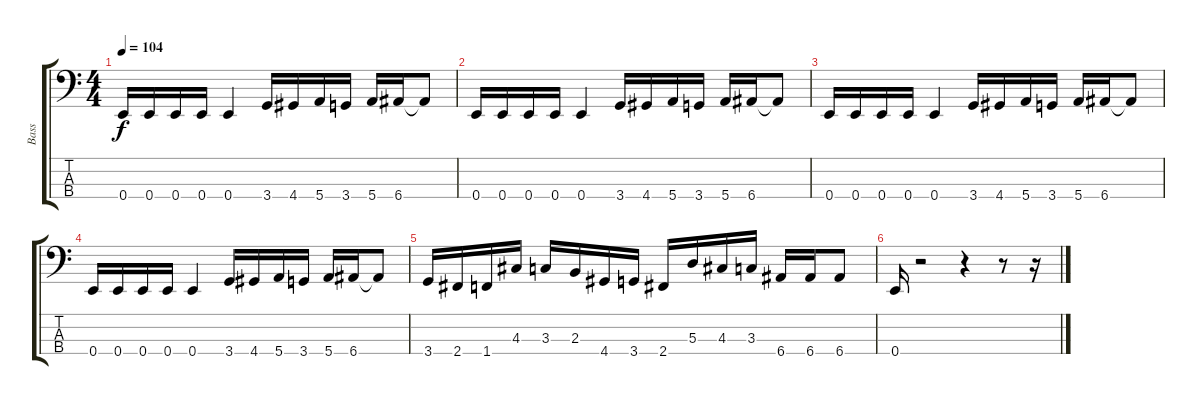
\track ("Bass" "Bass") {instrument electricbassfinger}
\staff {score tabs}
\tuning (G2 D2 A1 E1) {hide}
\ts (4 4)
\tempo 104
\clef f4
\ks c
0.4.16{dy f} 0.4.16 0.4.16 0.4.16 0.4.4 3.4.16 4.4.16 5.4.16 3.4.16 5.4.16 6.4.16 6.4{t}.8 |
0.4.16 0.4.16 0.4.16 0.4.16 0.4.4 3.4.16 4.4.16 5.4.16 3.4.16 5.4.16 6.4.16 6.4{t}.8 |
0.4.16 0.4.16 0.4.16 0.4.16 0.4.4 3.4.16 4.4.16 5.4.16 3.4.16 5.4.16 6.4.16 6.4{t}.8 |
0.4.16 0.4.16 0.4.16 0.4.16 0.4.4 3.4.16 4.4.16 5.4.16 3.4.16 5.4.16 6.4.16 6.4{t}.8 |
3.4.16 2.4.16 1.4.16 4.3.16 3.3.16 2.3.16 4.4.16 3.4.16 2.4.16 5.3.16 4.3.16 3.3.16 6.4.16 6.4.16 6.4.8 |
0.4.16 r.2 r.4 r.8 r.16
